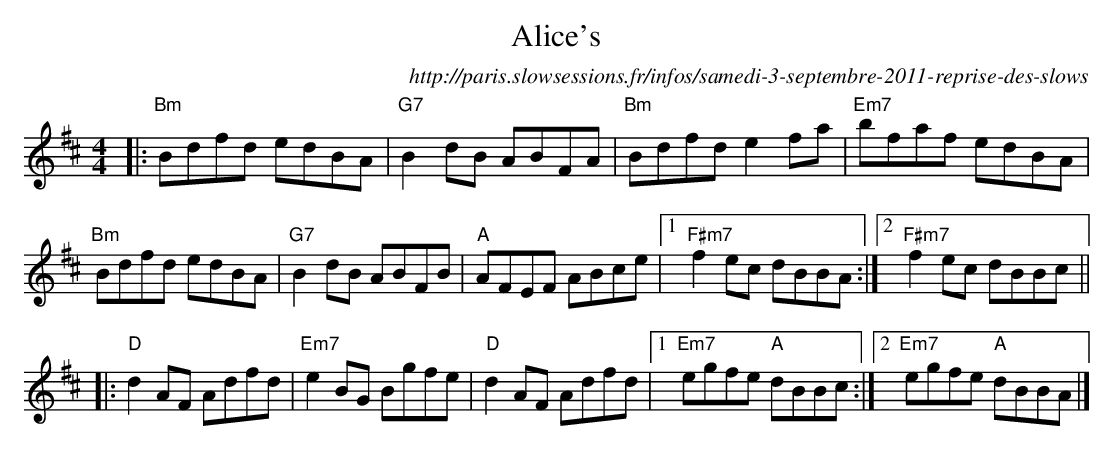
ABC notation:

X:1
T:Alice's
O:http://paris.slowsessions.fr/infos/samedi-3-septembre-2011-reprise-des-slows
M:4/4
L:1/8
K:Bmin
|: "Bm"Bdfd edBA | "G7"B2dB ABFA  | "Bm"Bdfd e2fa | "Em7"bfaf edBA |
   "Bm"Bdfd edBA | "G7"B2dB ABFB  | "A"AFEF ABce | [1 "F#m7"f2ec dBBA :| [2 "F#m7"f2ec dBBc ||
|: "D"d2AF Adfd  | "Em7"e2BG Bgfe | "D"d2AF Adfd | [1 "Em7"egfe "A"dBBc :| [2 "Em7"egfe "A"dBBA |]
